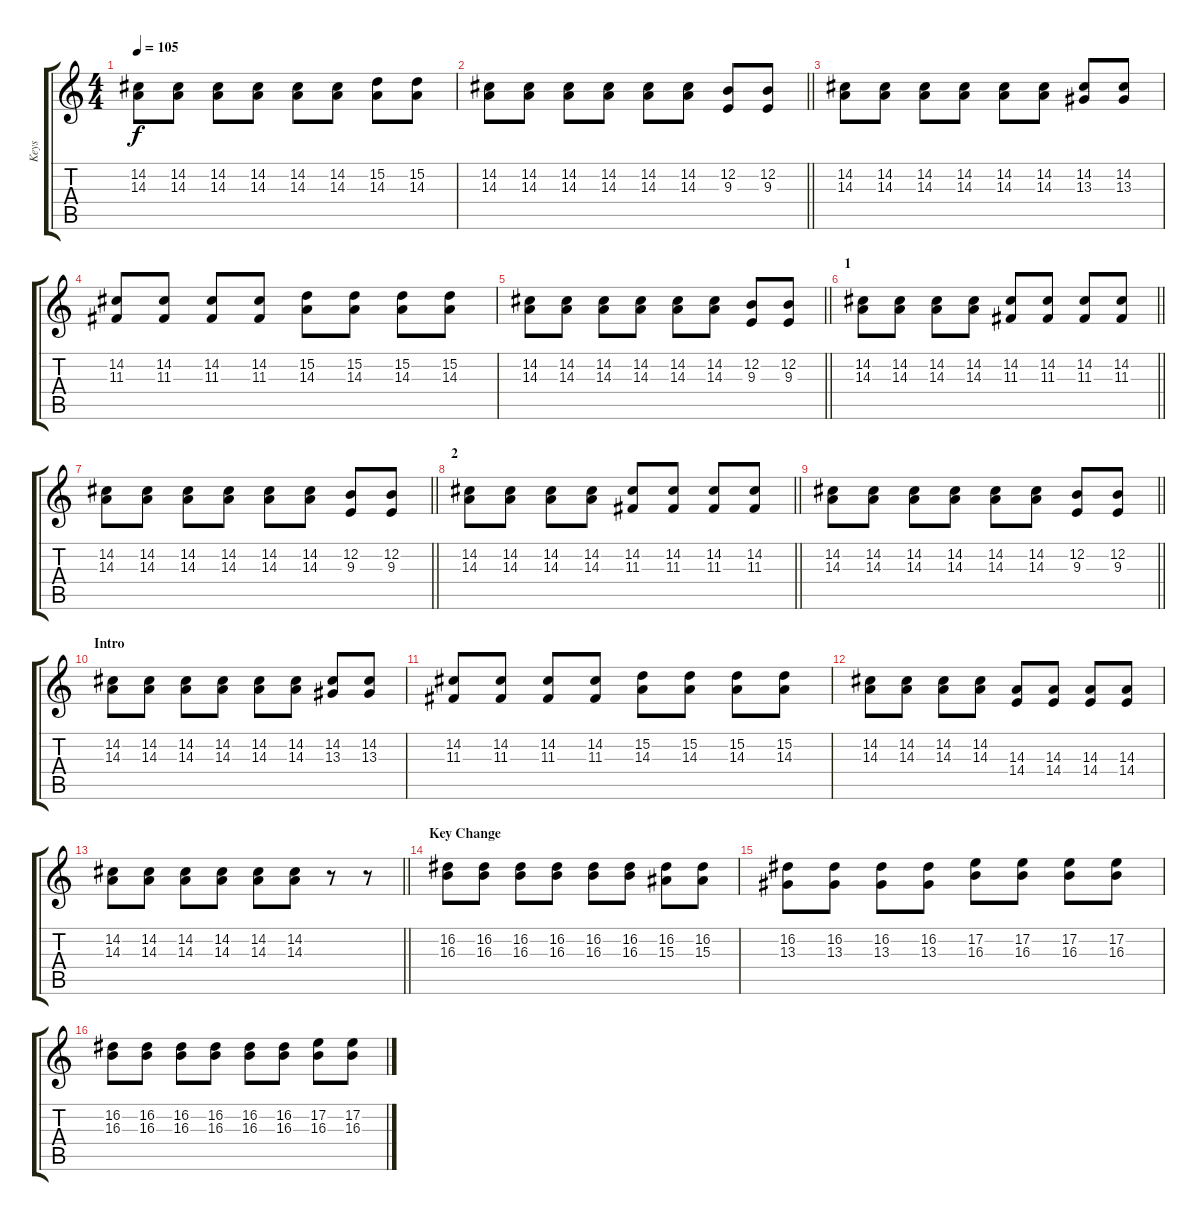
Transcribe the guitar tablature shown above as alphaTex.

\track ("Keys" "Keys") {instrument electricgrandpiano}
\staff {score tabs}
\tuning (E4 B3 G3 D3 A2 E2) {hide}
\ts (4 4)
\tempo 105
\clef g2
\ks c
(14.2 14.3).8{dy f} (14.2 14.3).8 (14.2 14.3).8 (14.2 14.3).8 (14.2 14.3).8 (14.2 14.3).8 (15.2 14.3).8 (15.2 14.3).8 |
\barLineRight lightlight
(14.2 14.3).8 (14.2 14.3).8 (14.2 14.3).8 (14.2 14.3).8 (14.2 14.3).8 (14.2 14.3).8 (12.2 9.3).8 (12.2 9.3).8 |
(14.2 14.3).8 (14.2 14.3).8 (14.2 14.3).8 (14.2 14.3).8 (14.2 14.3).8 (14.2 14.3).8 (14.2 13.3).8 (14.2 13.3).8 |
(14.2 11.3).8 (14.2 11.3).8 (14.2 11.3).8 (14.2 11.3).8 (15.2 14.3).8 (15.2 14.3).8 (15.2 14.3).8 (15.2 14.3).8 |
\barLineRight lightlight
(14.2 14.3).8 (14.2 14.3).8 (14.2 14.3).8 (14.2 14.3).8 (14.2 14.3).8 (14.2 14.3).8 (12.2 9.3).8 (12.2 9.3).8 |
\section ("" "1")
\barLineRight lightlight
(14.2 14.3).8 (14.2 14.3).8 (14.2 14.3).8 (14.2 14.3).8 (14.2 11.3).8 (14.2 11.3).8 (14.2 11.3).8 (14.2 11.3).8 |
\barLineRight lightlight
(14.2 14.3).8 (14.2 14.3).8 (14.2 14.3).8 (14.2 14.3).8 (14.2 14.3).8 (14.2 14.3).8 (12.2 9.3).8 (12.2 9.3).8 |
\section ("" "2")
\barLineRight lightlight
(14.2 14.3).8 (14.2 14.3).8 (14.2 14.3).8 (14.2 14.3).8 (14.2 11.3).8 (14.2 11.3).8 (14.2 11.3).8 (14.2 11.3).8 |
\barLineRight lightlight
(14.2 14.3).8 (14.2 14.3).8 (14.2 14.3).8 (14.2 14.3).8 (14.2 14.3).8 (14.2 14.3).8 (12.2 9.3).8 (12.2 9.3).8 |
\section ("" "Intro")
(14.2 14.3).8 (14.2 14.3).8 (14.2 14.3).8 (14.2 14.3).8 (14.2 14.3).8 (14.2 14.3).8 (14.2 13.3).8 (14.2 13.3).8 |
(14.2 11.3).8 (14.2 11.3).8 (14.2 11.3).8 (14.2 11.3).8 (15.2 14.3).8 (15.2 14.3).8 (15.2 14.3).8 (15.2 14.3).8 |
(14.2 14.3).8 (14.2 14.3).8 (14.2 14.3).8 (14.2 14.3).8 (14.3 14.4).8 (14.3 14.4).8 (14.3 14.4).8 (14.3 14.4).8 |
\barLineRight lightlight
(14.2 14.3).8 (14.2 14.3).8 (14.2 14.3).8 (14.2 14.3).8 (14.2 14.3).8 (14.2 14.3).8 r.8 r.8 |
\section ("" "Key Change")
(16.2 16.3).8 (16.2 16.3).8 (16.2 16.3).8 (16.2 16.3).8 (16.2 16.3).8 (16.2 16.3).8 (16.2 15.3).8 (16.2 15.3).8 |
(16.2 13.3).8 (16.2 13.3).8 (16.2 13.3).8 (16.2 13.3).8 (17.2 16.3).8 (17.2 16.3).8 (17.2 16.3).8 (17.2 16.3).8 |
(16.2 16.3).8 (16.2 16.3).8 (16.2 16.3).8 (16.2 16.3).8 (16.2 16.3).8 (16.2 16.3).8 (17.2 16.3).8 (17.2 16.3).8
